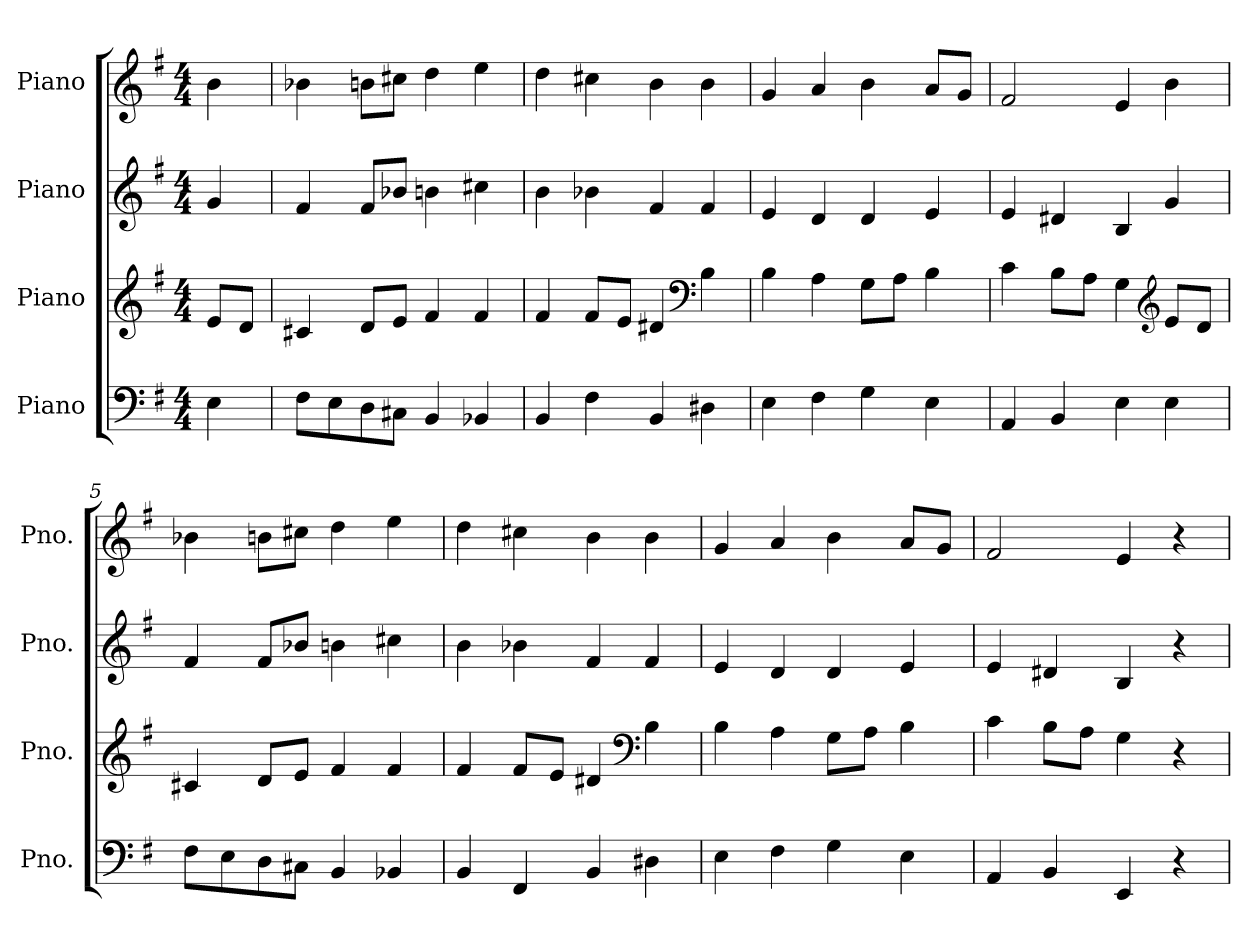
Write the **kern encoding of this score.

**kern	**kern	**kern	**kern
*part4	*part3	*part2	*part1
*staff4	*staff3	*staff2	*staff1
*I"Piano	*I"Piano	*I"Piano	*I"Piano
*I'Pno.	*I'Pno.	*I'Pno.	*I'Pno.
*clefF4	*clefG2	*clefG2	*clefG2
*k[f#]	*k[f#]	*k[f#]	*k[f#]
*M4/4	*M4/4	*M4/4	*M4/4
*MM88	*MM88	*MM88	*MM88
=	=	=	=
4E\	8e/L	4g/	4b\
.	8d/J	.	.
=1	=1	=1	=1
8F#\L	4c#X/	4f#/	4b-X\
8E\	.	.	.
8D\	8d/L	8f#/L	8bn\L
8C#X\J	8e/J	8b-X/J	8cc#X\J
4BB/	4f#/	4bn\	4dd\
4BB-X/	4f#/	4cc#X\	4ee\
=2	=2	=2	=2
4BB/	4f#/	4b\	4dd\
4F#\	8f#/L	4b-X\	4cc#X\
.	8e/J	.	.
4BB/	4d#X/	4f#/	4b\
*	*clefF4	*	*
4D#X\	4B\	4f#/	4b\
=3	=3	=3	=3
4E\	4B\	4e/	4g/
4F#\	4A\	4d/	4a/
4G\	8G\L	4d/	4b\
.	8A\J	.	.
4E\	4B\	4e/	8a/L
.	.	.	8g/J
=4	=4	=4	=4
4AA/	4c\	4e/	2f#/
4BB/	8B\L	4d#X/	.
.	8A\J	.	.
4E\	4G\	4B/	4e/
*	*clefG2	*	*
4E\	8e/L	4g/	4b\
.	8d/J	.	.
!!LO:LB:g=z
=5	=5	=5	=5
8F#\L	4c#X/	4f#/	4b-X\
8E\	.	.	.
8D\	8d/L	8f#/L	8bn\L
8C#X\J	8e/J	8b-X/J	8cc#X\J
4BB/	4f#/	4bn\	4dd\
4BB-X/	4f#/	4cc#X\	4ee\
=6	=6	=6	=6
4BB/	4f#/	4b\	4dd\
4FF#/	8f#/L	4b-X\	4cc#X\
.	8e/J	.	.
4BB/	4d#X/	4f#/	4b\
*	*clefF4	*	*
4D#X\	4B\	4f#/	4b\
=7	=7	=7	=7
4E\	4B\	4e/	4g/
4F#\	4A\	4d/	4a/
4G\	8G\L	4d/	4b\
.	8A\J	.	.
4E\	4B\	4e/	8a/L
.	.	.	8g/J
=8	=8	=8	=8
4AA/	4c\	4e/	2f#/
4BB/	8B\L	4d#X/	.
.	8A\J	.	.
4EE/	4G\	4B/	4e/
4r	4r	4r	4r
=	=	=	=
*-	*-	*-	*-
